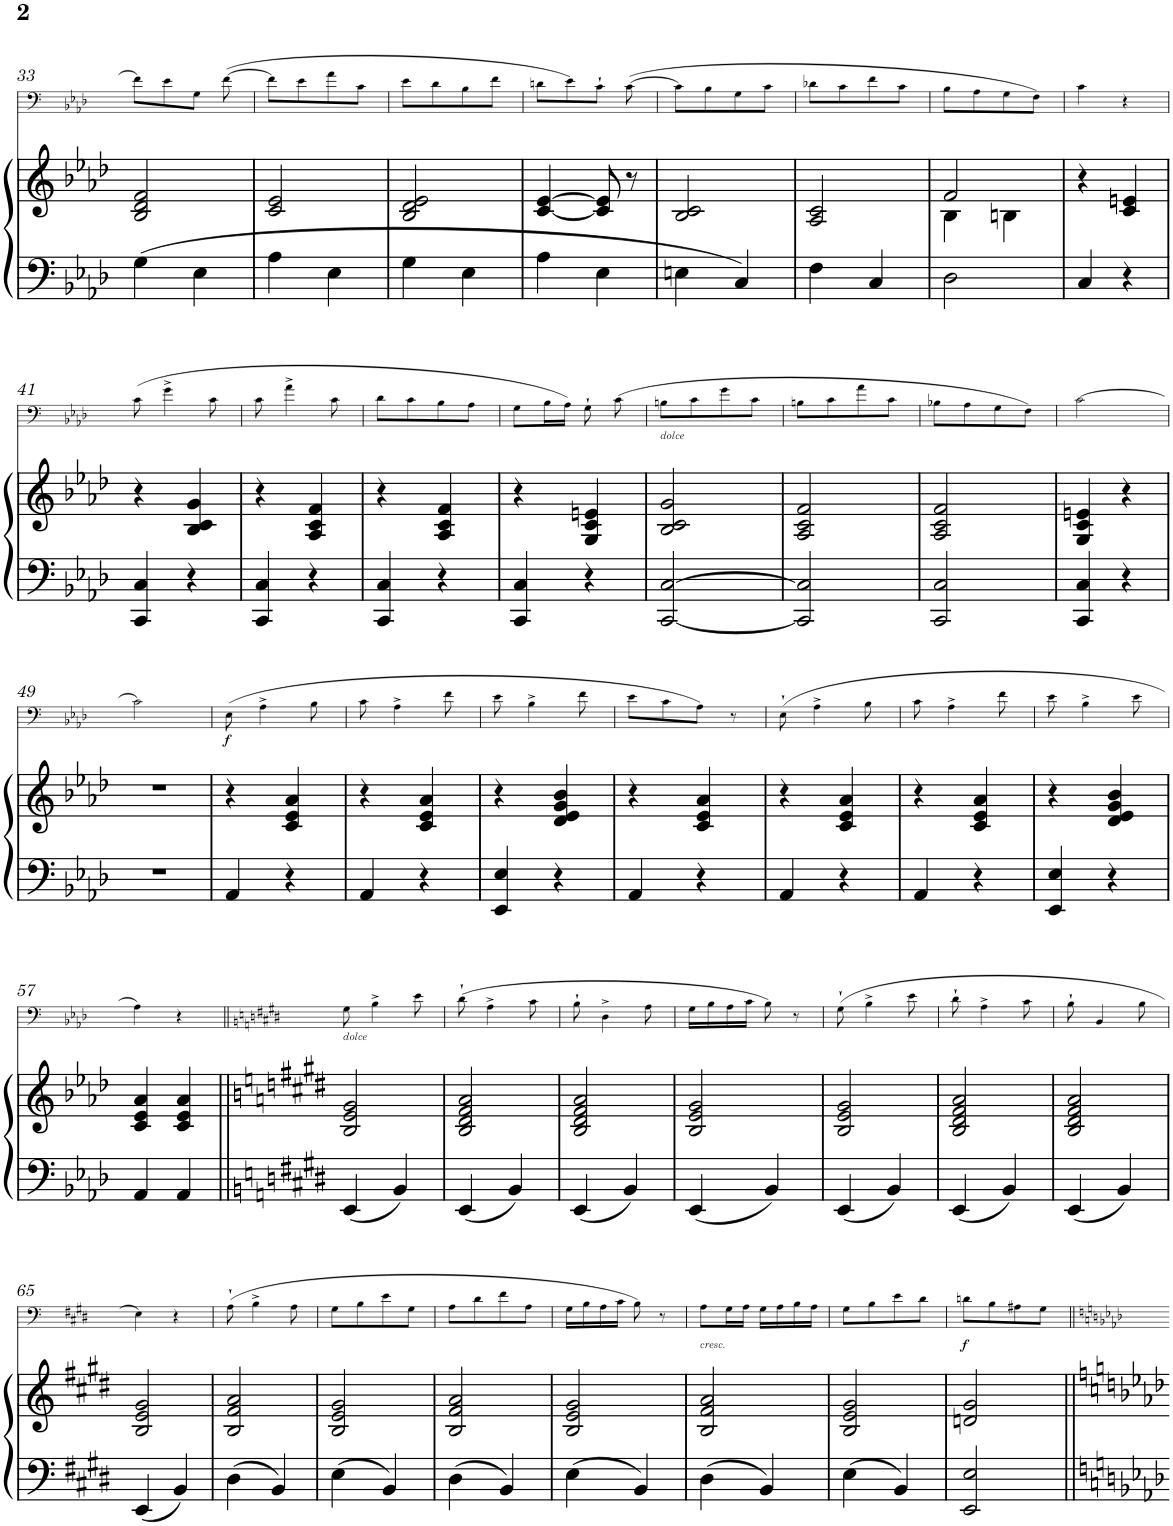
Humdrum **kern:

**kern	**kern	**kern	**dynam
*part2	*part2	*part1	*part1
*staff3	*staff2	*staff1	*staff1
*I"Piano	*	*I"Trombone	*
*I'Pno	*	*I'Trb	*
!!LO:PB:g=z
*clefF4	*clefG2	*clefF4	*
*k[b-e-a-d-]	*k[b-e-a-d-]	*k[b-e-a-d-]	*
*M2/4	*M2/4	*M2/4	*
=33	=33	=33	=33
4G\	2B-/ 2d-/ 2f/	8f\L]	.
.	.	8e-\	.
4E-\	.	8G\J	.
.	.	([8f\	.
=34	=34	=34	=34
4A-\	2c/ 2e-/	8f\L]	.
.	.	8e-\	.
4E-\	.	8a-\	.
.	.	8c\J	.
=35	=35	=35	=35
4G\	2B-/ 2d-/ 2e-/	8e-\L	.
.	.	8d-\	.
4E-\	.	8B-\	.
.	.	8f\J	.
=36	=36	=36	=36
4A-\	[4c/ [4e-/	8dn\L	.
.	.	8e-\)	.
4E-\	8c/] 8e-/]	8c`\J	.
.	8r	([8c\	.
=37	=37	=37	=37
4En\	2B-/ 2c/	8c\L]	.
.	.	8B-\	.
4C/	.	8G\	.
.	.	8c\J	.
=38	=38	=38	=38
4F\	2A-/ 2c/	8d-X\L	.
.	.	8c\	.
4C/	.	8f\	.
.	.	8c\J	.
=39	=39	=39	=39
*	*^	*	*
2D-\	2f/	4B-\	8B-\L	.
.	.	.	8A-\	.
.	.	4Bn\	8G\	.
.	.	.	8F\J)	.
*	*v	*v	*	*
=40	=40	=40	=40
4C/	4r	4c\	.
4r	4c/ 4en/	4r	.
!!LO:LB:g=z
=41	=41	=41	=41
4CC/ 4C/	4r	(8c\	.
.	.	4g^\	.
4r	4B-/ 4c/ 4g/	.	.
.	.	8c\	.
=42	=42	=42	=42
4CC/ 4C/	4r	8c\	.
.	.	4a-^\	.
4r	4A-/ 4c/ 4f/	.	.
.	.	8c\	.
=43	=43	=43	=43
4CC/ 4C/	4r	8d-\L	.
.	.	8c\	.
4r	4A-/ 4c/ 4f/	8B-\	.
.	.	8A-\J	.
=44	=44	=44	=44
4CC/ 4C/	4r	8G\L	.
.	.	16B-\L	.
.	.	16A-\JJ)	.
4r	4G/ 4c/ 4en/	8G`\	.
.	.	(8c\	.
=45	=45	=45	=45
!	!	!LO:TX:b:i:t=dolce	!
[2CC/ [2C/	2B-/ 2c/ 2g/	8Bn\L	.
.	.	8c\	.
.	.	8g\	.
.	.	8c\J	.
=46	=46	=46	=46
2CC/] 2C/]	2A-/ 2c/ 2f/	8Bn\L	.
.	.	8c\	.
.	.	8a-\	.
.	.	8c\J	.
=47	=47	=47	=47
2CC/ 2C/	2A-/ 2c/ 2f/	8B-X\L	.
.	.	8A-\	.
.	.	8G\	.
.	.	8F\J)	.
=48	=48	=48	=48
4CC/ 4C/	4G/ 4c/ 4en/	[2c\	.
4r	4r	.	.
!!LO:LB:g=z
=49	=49	=49	=49
2r	2r	2c\]	.
=50	=50	=50	=50
!	!	!	!LO:DY:b
4AA-/	4r	(8E-\	f
.	.	4A-^\	.
4r	4c/ 4e-/ 4a-/	.	.
.	.	8B-\	.
=51	=51	=51	=51
4AA-/	4r	8c\	.
.	.	4A-^\	.
4r	4c/ 4e-/ 4a-/	.	.
.	.	8f\	.
=52	=52	=52	=52
4EE-/ 4E-/	4r	8e-\	.
.	.	4B-^\	.
4r	4d-/ 4e-/ 4g/ 4b-/	.	.
.	.	8f\	.
=53	=53	=53	=53
4AA-/	4r	8e-\L	.
.	.	8c\	.
4r	4c/ 4e-/ 4a-/	8A-\J)	.
.	.	8r	.
=54	=54	=54	=54
4AA-/	4r	(8E-`\	.
.	.	4A-^\	.
4r	4c/ 4e-/ 4a-/	.	.
.	.	8B-\	.
=55	=55	=55	=55
4AA-/	4r	8c\	.
.	.	4A-^\	.
4r	4c/ 4e-/ 4a-/	.	.
.	.	8f\	.
=56	=56	=56	=56
4EE-/ 4E-/	4r	8e-\	.
.	.	4B-^\	.
4r	4d-/ 4e-/ 4g/ 4b-/	.	.
.	.	8e-\	.
!!LO:LB:g=z
=57	=57	=57	=57
4AA-/	4c/ 4e-/ 4a-/	4A-\)	.
4AA-/	4c/ 4e-/ 4a-/	4r	.
=58||	=58||	=58||	=58||
*k[f#c#g#d#]	*k[f#c#g#d#]	*k[f#c#g#d#]	*
!	!	!LO:TX:b:i:t=dolce	!
4EE/	2B/ 2e/ 2g#/	8G#\	.
.	.	4B^\	.
4BB/	.	.	.
.	.	8e\	.
=59	=59	=59	=59
4EE/	2B/ 2d#/ 2f#/ 2a/	(8d#`\	.
.	.	4A^\	.
4BB/	.	.	.
.	.	8c#\	.
=60	=60	=60	=60
4EE/	2B/ 2d#/ 2f#/ 2a/	8B`\	.
.	.	4D#^\	.
4BB/	.	.	.
.	.	8A\	.
=61	=61	=61	=61
4EE/	2B/ 2e/ 2g#/	16G#\LL	.
.	.	16B\	.
.	.	16A\	.
.	.	16c#\JJ	.
4BB/	.	8B\)	.
.	.	8r	.
=62	=62	=62	=62
4EE/	2B/ 2e/ 2g#/	(8G#`\	.
.	.	4B^\	.
4BB/	.	.	.
.	.	8e\	.
=63	=63	=63	=63
4EE/	2B/ 2d#/ 2f#/ 2a/	8d#`\	.
.	.	4A^\	.
4BB/	.	.	.
.	.	8c#\	.
=64	=64	=64	=64
4EE/	2B/ 2d#/ 2f#/ 2a/	8B`\	.
.	.	4BB/	.
4BB/	.	.	.
.	.	8B\	.
!!LO:LB:g=z
=65	=65	=65	=65
4EE/	2B/ 2e/ 2g#/	4E\)	.
4BB/	.	4r	.
=66	=66	=66	=66
4D#\	2B/ 2f#/ 2a/	(8A`\	.
.	.	4B^\	.
4BB/	.	.	.
.	.	8A\	.
=67	=67	=67	=67
4E\	2B/ 2e/ 2g#/	8G#\L	.
.	.	8B\	.
4BB/	.	8e\	.
.	.	8G#\J	.
=68	=68	=68	=68
4D#\	2B/ 2f#/ 2a/	8A\L	.
.	.	8d#\	.
4BB/	.	8f#\	.
.	.	8A\J	.
=69	=69	=69	=69
4E\	2B/ 2e/ 2g#/	16G#\LL	.
.	.	16B\	.
.	.	16A\	.
.	.	16c#\JJ	.
4BB/	.	8B\)	.
.	.	8r	.
=70	=70	=70	=70
!	!	!LO:TX:b:i:t=cresc.	!
4D#\	2B/ 2f#/ 2a/	8A\L	.
.	.	16G#\L	.
.	.	16A\JJ	.
4BB/	.	16G#\LL	.
.	.	16A\	.
.	.	16B\	.
.	.	16A\JJ	.
=71	=71	=71	=71
4E\	2B/ 2e/ 2g#/	8G#\L	.
.	.	8B\	.
4BB/	.	8e\	.
.	.	8d#\J	.
=72	=72	=72	=72
!	!	!	!LO:DY:b
2EE/ 2E/	2dn/ 2g#/	8dn\L	f
.	.	8B\	.
.	.	8A#X\	.
.	.	8G#\J	.
=||	=||	=||	=||
*-	*-	*-	*-
